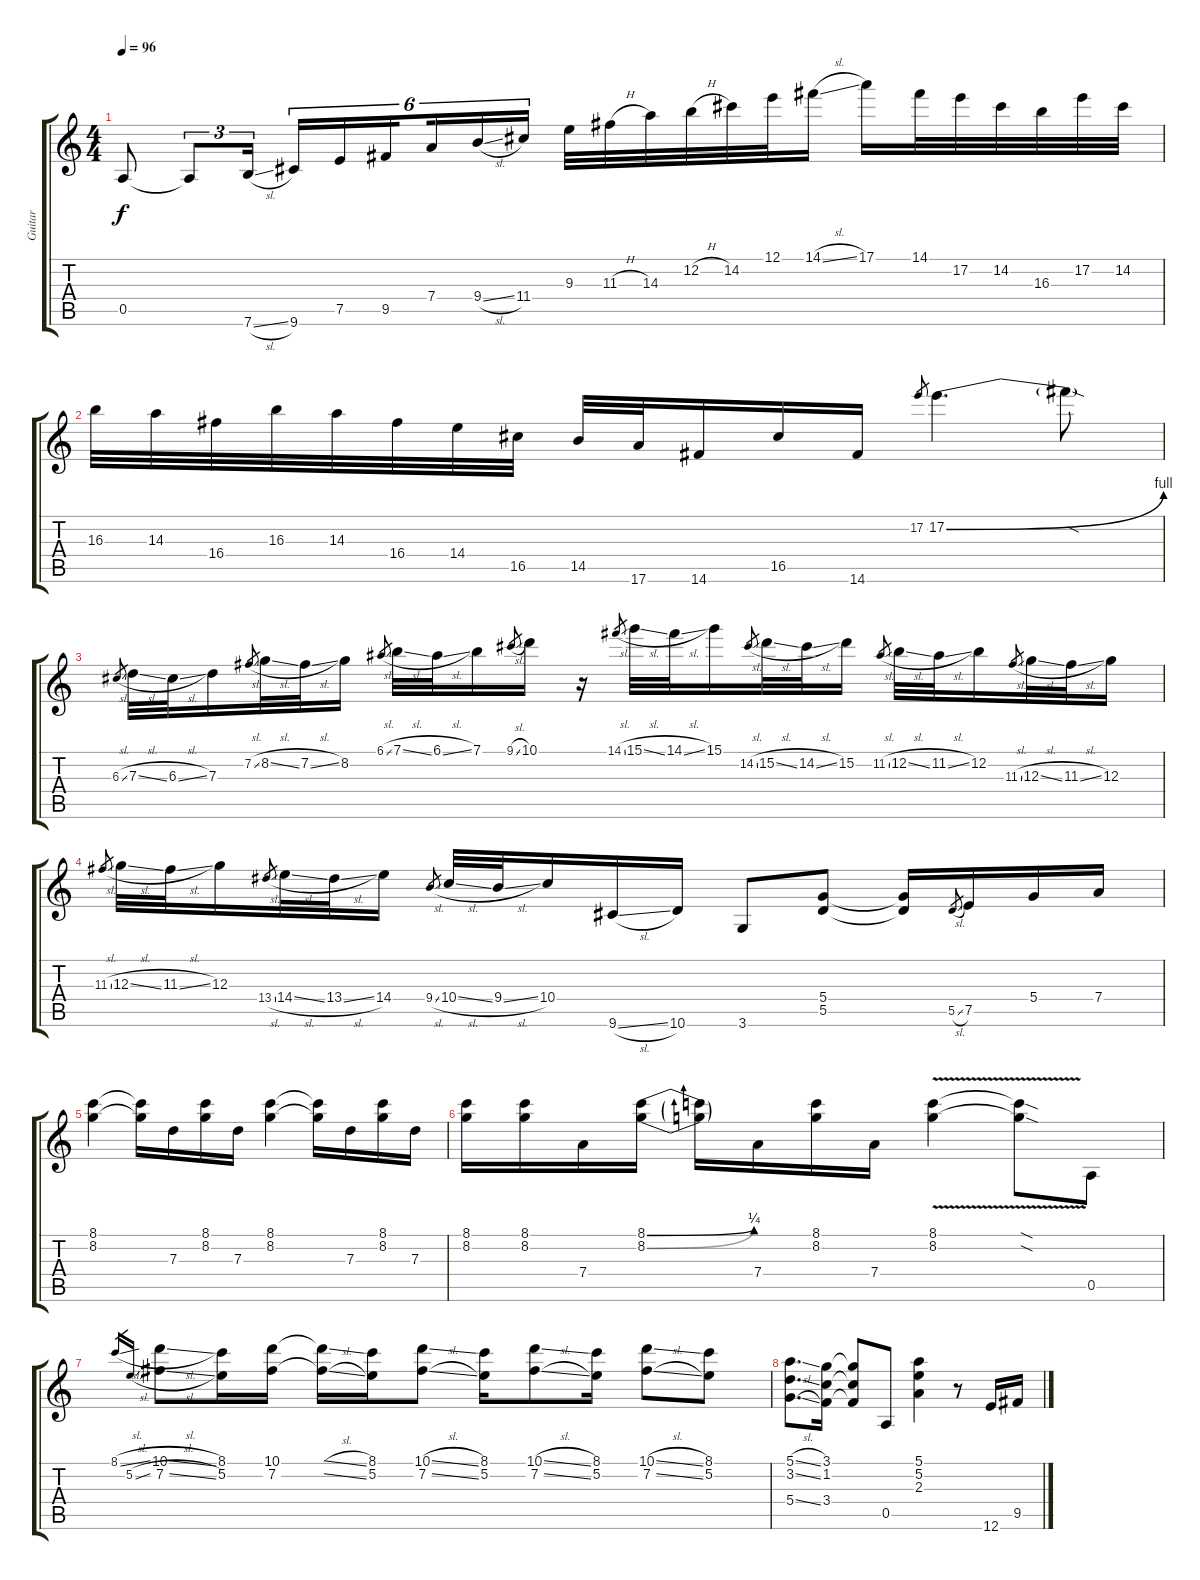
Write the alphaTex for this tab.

\track ("Guitar" "Guitar") {instrument overdrivenguitar}
\staff {score tabs}
\tuning (E4 B3 G3 D3 A2 E2) {hide}
\ts (4 4)
\tempo 96
\clef g2
\ks c
0.5.8{dy f} 0.5{t}.8{tu (3 2)} 7.6{sl}.16{tu (3 2)} 9.6.16{tu (6 4)} 7.5.16{tu (6 4)} 9.5.16{tu (6 4) beam splitsecondary} 7.4.16{tu (6 4)} 9.4{sl}.16{tu (6 4)} 11.4.16{tu (6 4)} 9.3.32 11.3{h}.32 14.3.32 12.2{h}.32 14.2.32 12.1.32 14.1{sl}.16 17.1.16 14.1.32 17.2.32 14.2.32 16.3.32 17.2.32 14.2.32 |
16.3.32 14.3.32 16.4.32 16.3.32 14.3.32 16.4.32 14.4.32 16.5.32 14.5.32 17.6.32 14.6.16 16.5.16 14.6.16 17.2.8{gr} 17.2{be (bend 0 0 60 4)}.4{d} 17.2{sod t}.8 |
6.3{sl}.8{gr} 7.3{sl}.32 6.3{sl}.32 7.3.16 7.2{sl}.8{gr} 8.2{sl}.32 7.2{sl}.32 8.2.16 6.1{sl}.8{gr} 7.1{sl}.32 6.1{sl}.32 7.1.16 9.1{sl}.8{gr} 10.1.16 r.16 14.1{sl}.8{gr} 15.1{sl}.32 14.1{sl}.32 15.1.16 14.2{sl}.8{gr} 15.2{sl}.32 14.2{sl}.32 15.2.16 11.2{sl}.8{gr} 12.2{sl}.32 11.2{sl}.32 12.2.16 11.3{sl}.8{gr} 12.3{sl}.32 11.3{sl}.32 12.3.16 |
11.3{sl}.8{gr} 12.3{sl}.32 11.3{sl}.32 12.3.16 13.4{sl}.8{gr} 14.4{sl}.32 13.4{sl}.32 14.4.16 9.4{sl}.8{gr} 10.4{sl}.32 9.4{sl}.32 10.4.16 9.6{sl}.16 10.6.16 3.6.8 (5.4 5.5).8 (5.4{t} 5.5{t}).16 5.5{sl}.8{gr} 7.5.16 5.4.16 7.4.16 |
(8.1 8.2).4 (8.1{t} 8.2{t}).16 7.3.16 (8.1 8.2).16 7.3.16 (8.1 8.2).4 (8.1{t} 8.2{t}).16 7.3.16 (8.1 8.2).16 7.3.16 |
(8.1 8.2).16 (8.1 8.2).16 7.4.16 (8.1{be (bend 0 0 60 1)} 8.2{be (bend 0 0 60 1)}).16 (8.1{t} 8.2{t}).16 7.4.16 (8.1 8.2).16 7.4.16 (8.1 8.2{v}).4 (8.1{sod t} 8.2{sod t}).8 0.5.8 |
8.1{sl}.16{gr} 5.2{sl}.16{gr} (10.1{sl} 7.2{sl}).8 (8.1 5.2).16 (10.1 7.2).16 (10.1{sl t} 7.2{sl t}).16 (8.1 5.2).16 (10.1{sl} 7.2{sl}).8 (8.1 5.2).16 (10.1{sl} 7.2{sl}).8 (8.1 5.2).16 (10.1{sl} 7.2{sl}).8 (8.1 5.2).8 |
(5.1{sl} 3.2{sl} 5.4{sl}).8{d} (3.1 1.2 3.4).16 (3.1{t} 1.2{t} 3.4{t}).8 0.5.8 (5.1 5.2 2.3).4 r.8 12.6.16 9.5{sl}.16
